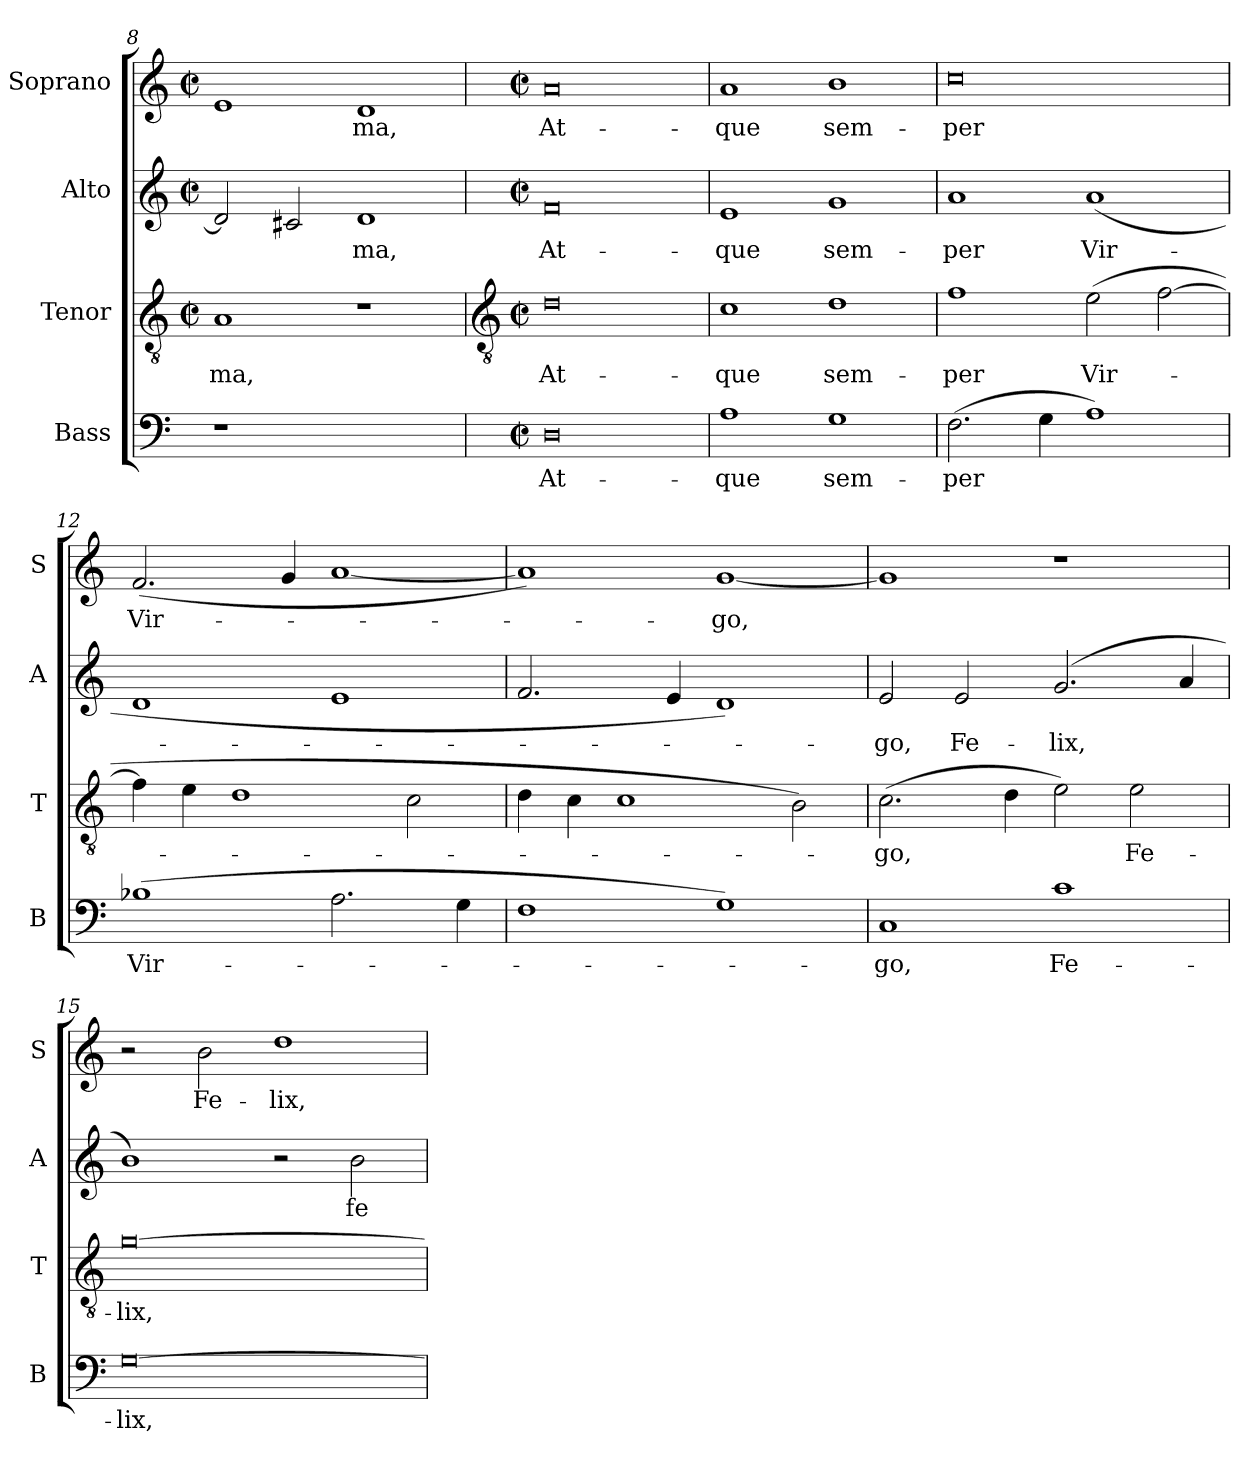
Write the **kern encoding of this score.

**kern	**text	**kern	**text	**kern	**text	**kern	**text
*part4	*part4	*part3	*part3	*part2	*part2	*part1	*part1
*staff4	*staff4	*staff3	*staff3	*staff2	*staff2	*staff1	*staff1
*I"Bass	*	*I"Tenor	*	*I"Alto	*	*I"Soprano	*
*I'B	*	*I'T	*	*I'A	*	*I'S	*
*clefF4	*	*clefGv2	*	*clefG2	*	*clefG2	*
*k[]	*	*k[]	*	*k[]	*	*k[]	*
*C:	*	*C:	*	*C:	*	*C:	*
*	*	*M4/2	*	*M4/2	*	*M4/2	*
*	*	*met(c|)	*	*met(c|)	*	*met(c|)	*
=8	=8	=8	=8	=8	=8	=8	=8
!	!	!	!LO:LY:b	!	!	!	!
1r	.	1A	ma,	2d]	.	1e	.
.	.	.	.	2c#X	.	.	.
!	!	!	!	!	!LO:LY:b	!	!LO:LY:b
1ryy	.	1r	.	1d	ma,	1d	ma,
!!LO:LB:g=z
=9	=9	=9	=9	=9	=9	=9	=9
*	*	*clefGv2	*	*	*	*	*
*k[]	*	*	*	*	*	*	*
*C:	*	*	*	*	*	*	*
*M4/2	*	*M4/2	*	*M4/2	*	*M4/2	*
*met(c|)	*	*met(c|)	*	*met(c|)	*	*met(c|)	*
!	!LO:LY:b	!	!LO:LY:b	!	!LO:LY:b	!	!LO:LY:b
0D	At-	0d	At-	0f	At-	0a	At-
=10	=10	=10	=10	=10	=10	=10	=10
!	!LO:LY:b	!	!LO:LY:b	!	!LO:LY:b	!	!LO:LY:b
1A	-que	1c	-que	1e	-que	1a	-que
!	!LO:LY:b	!	!LO:LY:b	!	!LO:LY:b	!	!LO:LY:b
1G	sem-	1d	sem-	1g	sem-	1b	sem-
=11	=11	=11	=11	=11	=11	=11	=11
!	!LO:LY:b	!	!LO:LY:b	!	!LO:LY:b	!	!LO:LY:b
(>2.F	-per	1f	-per	1a	-per	0cc	-per
4G	.	.	.	.	.	.	.
!	!	!	!LO:LY:b	!	!LO:LY:b	!	!
1A)	.	(>2e	Vir-	(<1a	Vir-	.	.
.	.	[2f	.	.	.	.	.
=12	=12	=12	=12	=12	=12	=12	=12
!	!LO:LY:b	!	!	!	!	!	!LO:LY:b
(>1B-X	Vir-	4f]	.	1d	.	(<2.f	Vir-
.	.	4e	.	.	.	.	.
.	.	1d	.	.	.	.	.
.	.	.	.	.	.	4g	.
2.A	.	.	.	1e	.	[1a	.
.	.	2c	.	.	.	.	.
4G	.	.	.	.	.	.	.
=13	=13	=13	=13	=13	=13	=13	=13
1F	.	4d	.	2.f	.	1a])	.
.	.	4c	.	.	.	.	.
.	.	1c	.	.	.	.	.
.	.	.	.	4e	.	.	.
!	!	!	!	!	!	!	!LO:LY:b
1G)	.	.	.	1d)	.	[1g	go,
.	.	2B)	.	.	.	.	.
=14	=14	=14	=14	=14	=14	=14	=14
!	!LO:LY:b	!	!LO:LY:b	!	!LO:LY:b	!	!
1C	go,	(>2.c	go,	2e	go,	1g]	.
!	!	!	!	!	!LO:LY:b	!	!
.	.	.	.	2e	Fe-	.	.
.	.	4d	.	.	.	.	.
!	!LO:LY:b	!	!	!	!LO:LY:b	!	!
1c	Fe-	2e)	.	(<2.g	-lix,	1r	.
!	!	!	!LO:LY:b	!	!	!	!
.	.	2e	Fe-	.	.	.	.
.	.	.	.	4a	.	.	.
=15	=15	=15	=15	=15	=15	=15	=15
!	!LO:LY:b	!	!LO:LY:b	!	!	!	!
[0G	-lix,	[0g	-lix,	1b)	.	2r	.
!	!	!	!	!	!	!	!LO:LY:b
.	.	.	.	.	.	2b	Fe-
!	!	!	!	!	!	!	!LO:LY:b
.	.	.	.	2r	.	1dd	-lix,
!	!	!	!	!	!LO:LY:b	!	!
.	.	.	.	2b	fe-	.	.
=	=	=	=	=	=	=	=
*-	*-	*-	*-	*-	*-	*-	*-
